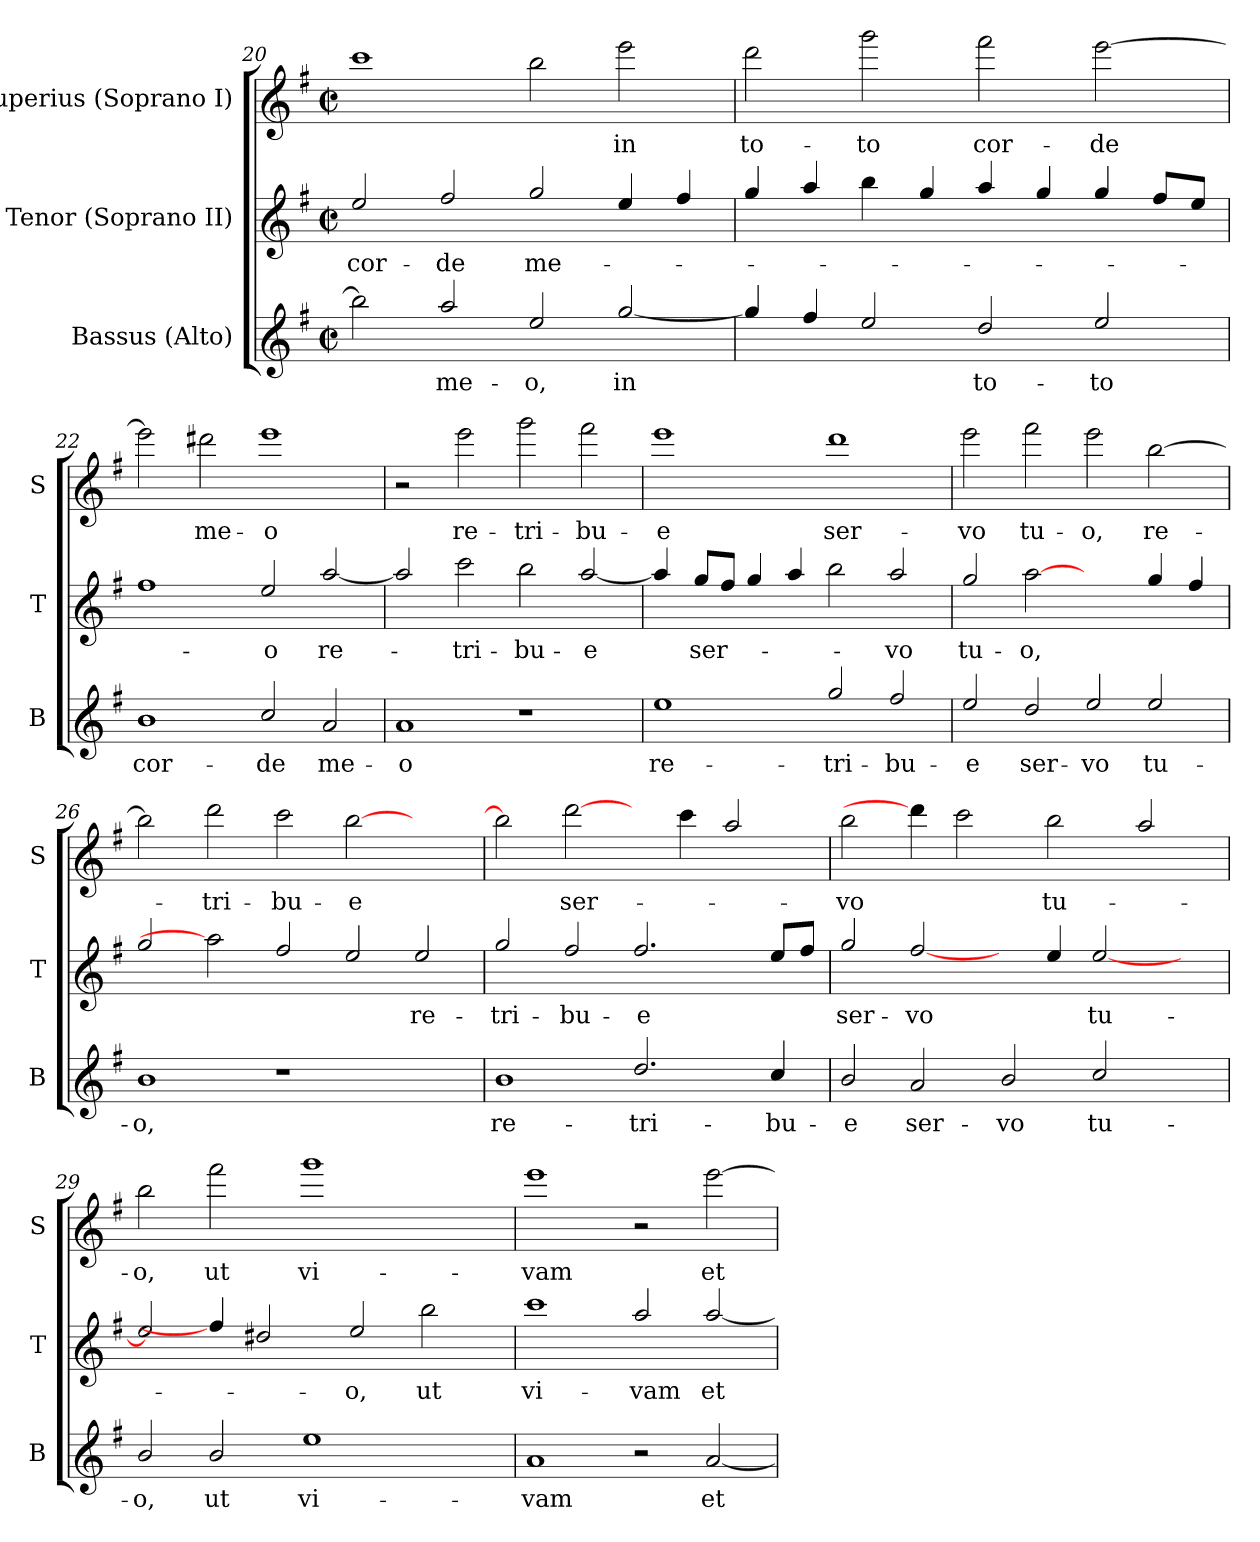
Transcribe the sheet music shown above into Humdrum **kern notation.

**kern	**text	**kern	**text	**kern	**text
*part3	*part3	*part2	*part2	*part1	*part1
*staff3	*staff3	*staff2	*staff2	*staff1	*staff1
*I"Bassus (Alto)	*	*I"Tenor (Soprano II)	*	*I"Superius (Soprano I)	*
*I'B	*	*I'T	*	*I'S	*
*clefG2	*	*clefG2	*	*clefG2	*
*ITrd7c12	*	*ITrd7c12	*	*ITrd7c12	*
*k[f#]	*	*k[f#]	*	*k[f#]	*
*G:	*	*G:	*	*G:	*
*M2/2	*	*M2/2	*	*M2/2	*
*met(c|)	*	*met(c|)	*	*met(c|)	*
=20	=20	=20	=20	=20	=20
!	!	!	!LO:LY:b	!	!
2b\]	.	2e/	cor-	1cc	.
!	!LO:LY:b	!	!LO:LY:b	!	!
2a/	me-	2f#/	-de	.	.
!	!LO:LY:b	!	!LO:LY:b	!	!
2e/	-o,	2g/	me-	2b\	.
!	!LO:LY:b	!	!	!	!LO:LY:b
[2g/	in	4e/	.	2ee\	in
.	.	4f#/	.	.	.
=21	=21	=21	=21	=21	=21
!	!	!	!	!	!LO:LY:b
4g/]	.	4g/	.	2dd\	to-
4f#/	.	4a/	.	.	.
!	!	!	!	!	!LO:LY:b
2e/	.	4b\	.	2gg\	-to
.	.	4g/	.	.	.
!	!LO:LY:b	!	!	!	!LO:LY:b
2d/	to-	4a/	.	2ff#\	cor-
.	.	4g/	.	.	.
!	!LO:LY:b	!	!	!	!LO:LY:b
2e/	-to	4g/	.	[2ee\	-de
.	.	8f#/L	.	.	.
.	.	8e/J	.	.	.
=22	=22	=22	=22	=22	=22
!	!LO:LY:b	!	!	!	!
1B	cor-	1f#	.	2ee\]	.
!	!	!	!	!	!LO:LY:b
.	.	.	.	2dd#X\	me-
!	!LO:LY:b	!	!LO:LY:b	!	!LO:LY:b
2c/	-de	2e/	-o	1ee	-o
!	!LO:LY:b	!	!LO:LY:b	!	!
2A/	me-	[2a/	re-	.	.
!!LO:LB:g=z
=23	=23	=23	=23	=23	=23
!	!LO:LY:b	!	!	!	!
1A	-o	2a/]	.	2r	.
!	!	!	!LO:LY:b	!	!LO:LY:b
.	.	2cc\	-tri-	2ee\	re-
!	!	!	!LO:LY:b	!	!LO:LY:b
1r	.	2b\	-bu-	2gg\	-tri-
!	!	!	!LO:LY:b	!	!LO:LY:b
.	.	[2a/	-e	2ff#\	-bu-
=24	=24	=24	=24	=24	=24
!	!LO:LY:b	!	!	!	!LO:LY:b
1e	re-	4a/]	.	1ee	-e
!	!	!	!LO:LY:b	!	!
.	.	8g/L	ser-	.	.
.	.	8f#/J	.	.	.
.	.	4g/	.	.	.
.	.	4a/	.	.	.
!	!LO:LY:b	!	!	!	!LO:LY:b
2g/	-tri-	2b\	.	1dd	ser-
!	!LO:LY:b	!	!LO:LY:b	!	!
2f#/	-bu-	2a/	-vo	.	.
=25	=25	=25	=25	=25	=25
!	!LO:LY:b	!	!LO:LY:b	!	!LO:LY:b
2e/	-e	2g/	tu-	2ee\	-vo
!	!LO:LY:b	!	!LO:LY:b	!	!LO:LY:b
2d/	ser-	[2a	-o,	2ff#\	tu-
!	!LO:LY:b	!	!	!	!LO:LY:b
2e/	-vo	2ryy	.	2ee\	-o,
!	!LO:LY:b	!	!	!	!LO:LY:b
2e/	tu-	4g/	.	[2b\	re-
.	.	4f#/	.	.	.
=26	=26	=26	=26	=26	=26
!	!LO:LY:b	!	!	!	!
1B	-o,	2g/	.	2b\]	.
!	!	!	!	!	!LO:LY:b
.	.	2a]	.	2dd\	-tri-
!	!	!	!	!	!LO:LY:b
1r	.	2f#/	.	2cc\	-bu-
!	!	!	!	!	!LO:LY:b
.	.	2e/	.	[2b\	-e
!	!	!	!LO:LY:b	!	!
2ryy	.	2e/	re-	2ryy	.
=27	=27	=27	=27	=27	=27
!	!LO:LY:b	!	!LO:LY:b	!	!
1B	re-	2g/	-tri-	2b\]	.
!	!	!	!LO:LY:b	!	!LO:LY:b
.	.	2f#/	-bu-	[2dd\	ser-
!	!LO:LY:b	!	!LO:LY:b	!	!
2.d/	-tri-	2.f#/	-e	4ryy	.
.	.	.	.	4cc\	.
.	.	.	.	2a/	.
!	!LO:LY:b	!	!	!	!
4c/	-bu-	8e/L	.	.	.
.	.	8f#/J	.	.	.
!!LO:LB:g=z
=28	=28	=28	=28	=28	=28
!	!LO:LY:b	!	!LO:LY:b	!	!LO:LY:b
2B/	-e	2g/	ser-	2b\	-vo
!	!LO:LY:b	!	!LO:LY:b	!	!
2A/	ser-	[2f#/	-vo	4dd\]	.
.	.	.	.	2cc\	.
!	!LO:LY:b	!	!	!	!
2B/	-vo	4ryy	.	.	.
!	!	!	!	!	!LO:LY:b
.	.	4e/	.	2b\	tu-
!	!LO:LY:b	!	!LO:LY:b	!	!
2c/	tu-	[2e/	tu-	.	.
.	.	.	.	2a/	.
4ryy	.	4ryy	.	.	.
=29	=29	=29	=29	=29	=29
!	!LO:LY:b	!	!	!	!LO:LY:b
2B/	-o,	2e/]	.	2b\	-o,
!	!LO:LY:b	!	!	!	!LO:LY:b
2B/	ut	4f#/]	.	2ff#\	ut
.	.	2d#X/	.	.	.
!	!LO:LY:b	!	!	!	!LO:LY:b
1e	vi-	.	.	1gg	vi-
!	!	!	!LO:LY:b	!	!
.	.	2e/	-o,	.	.
!	!	!	!LO:LY:b	!	!
.	.	2b\	ut	.	.
4ryy	.	.	.	4ryy	.
=30	=30	=30	=30	=30	=30
!	!LO:LY:b	!	!LO:LY:b	!	!LO:LY:b
1A	-vam	1cc	vi-	1ee	-vam
!	!	!	!LO:LY:b	!	!
2r	.	2a/	-vam	2r	.
!	!LO:LY:b	!	!LO:LY:b	!	!LO:LY:b
[2A/	et	[2a/	et	[2ee\	et
=	=	=	=	=	=
*-	*-	*-	*-	*-	*-
